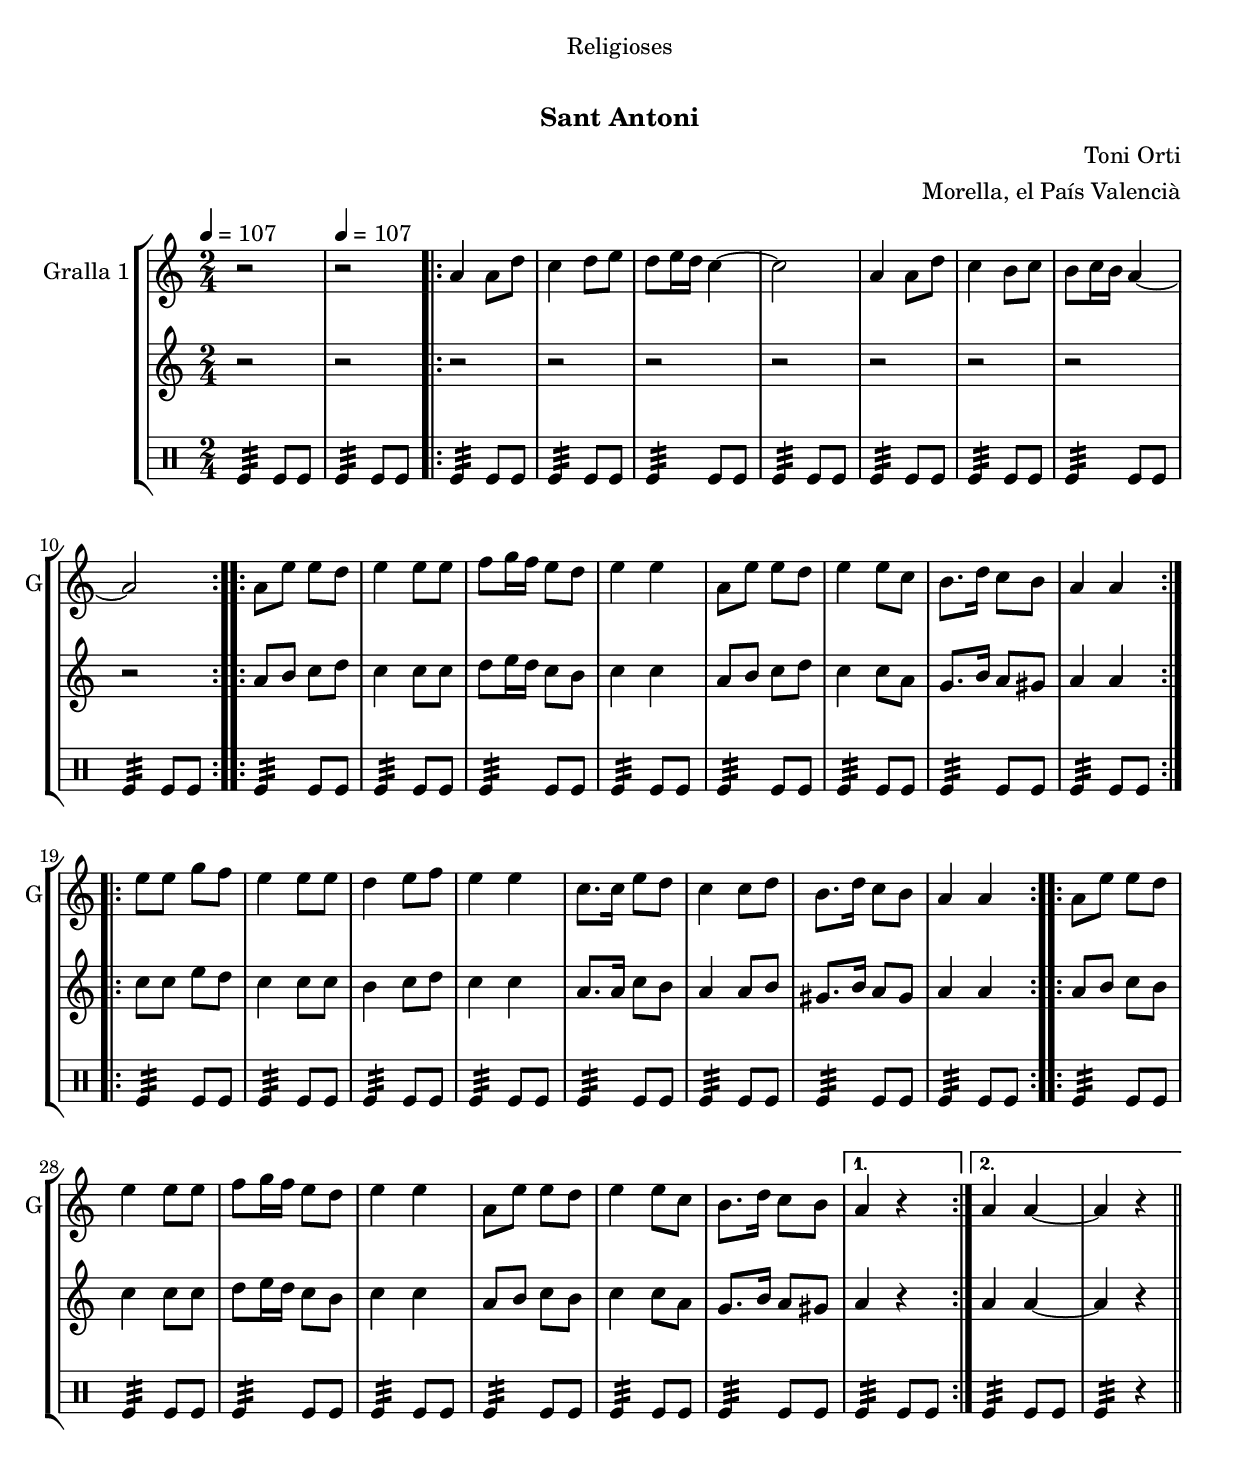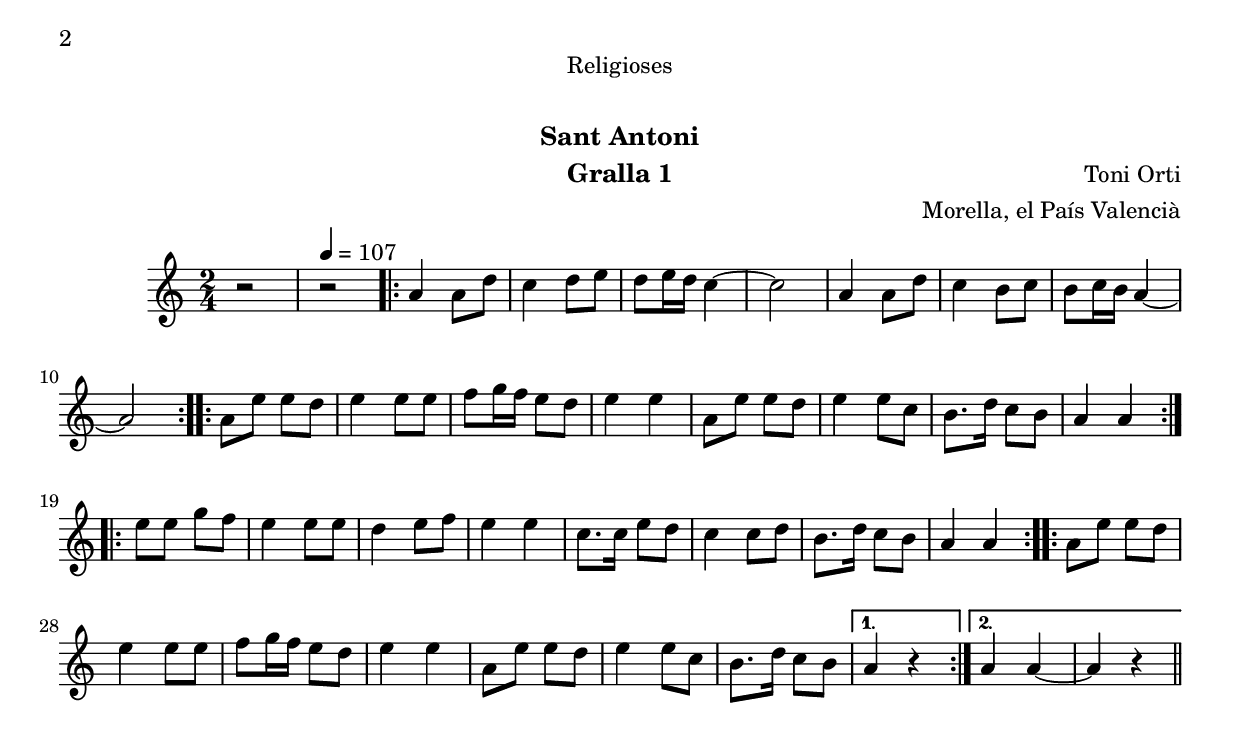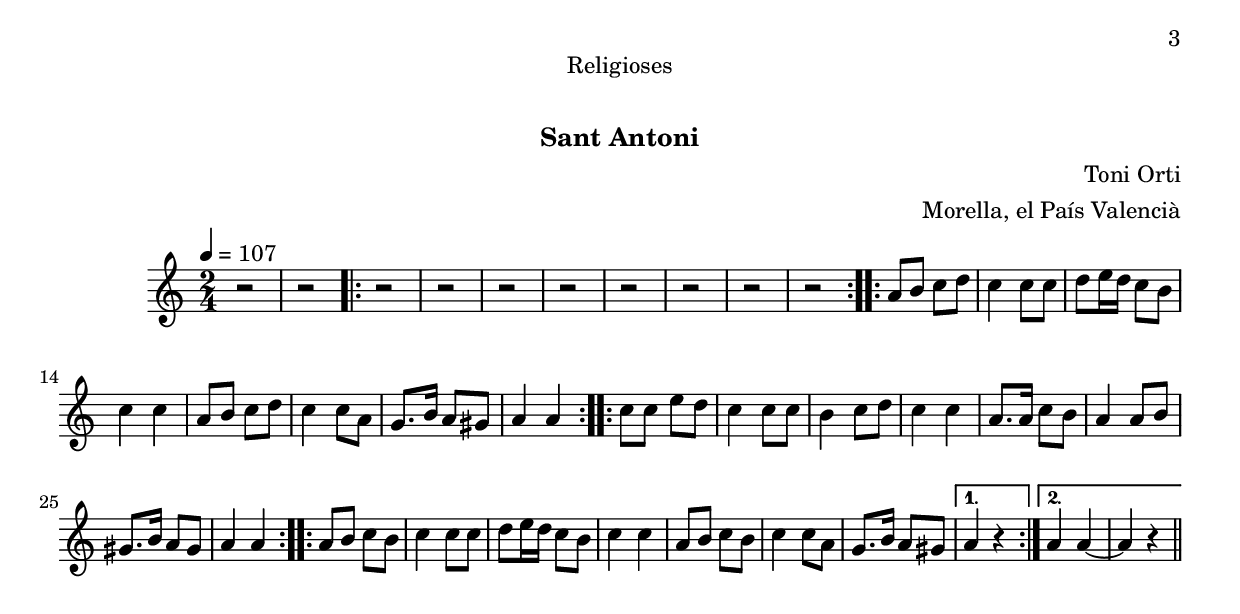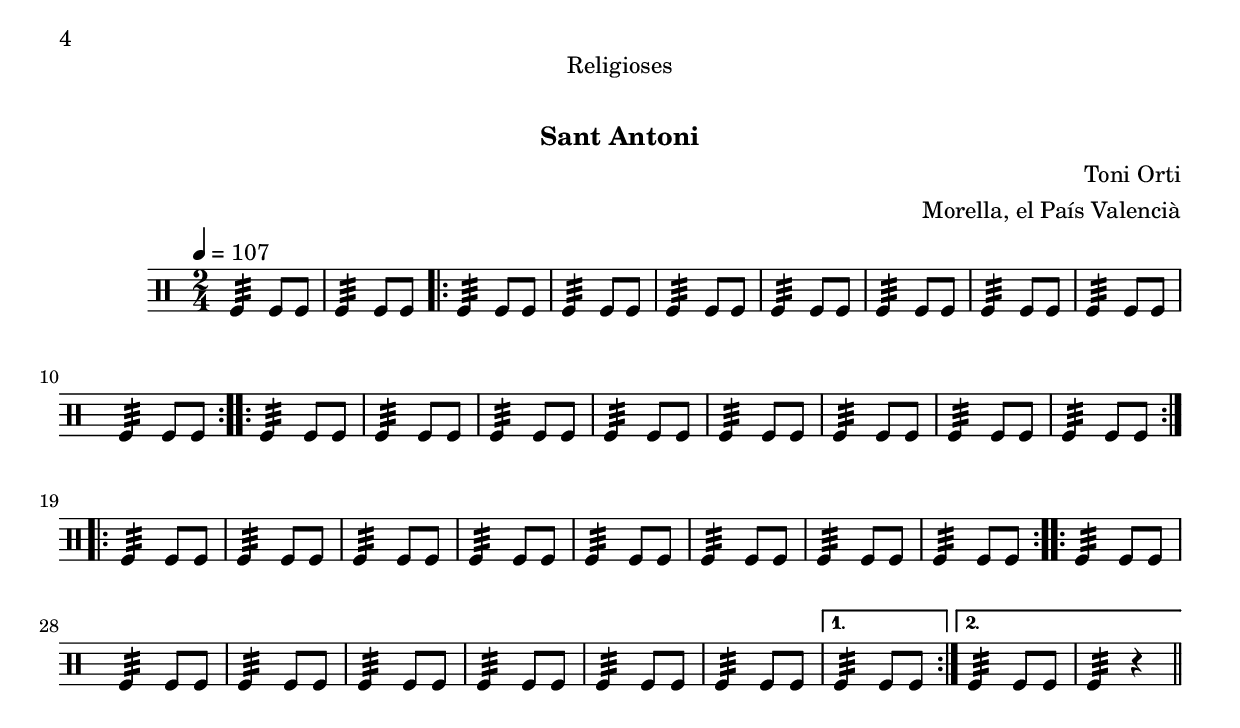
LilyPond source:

\version "2.16.0"

\header {
  dedication="Religioses"
  title="  "
  subtitle="Sant Antoni"
  subsubtitle=""
  poet=""
  meter=""
  piece=""
  composer="Toni Orti"
  arranger="Morella, el País Valencià"
  opus=""
  instrument=""
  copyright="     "
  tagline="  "
}

liniaroAa =
\relative a'
{
  \clef treble
  \key c \major
  \time 2/4
  r2 \tempo 4 = 107  |
  r2  |
  \repeat volta 2 { a4 a8 d  |
  c4 d8 e  |
  %05
  d8 e16 d c4 ~  |
  c2  |
  a4 a8 d  |
  c4 b8 c  |
  b8 c16 b a4 ~  |
  %10
  a2  | }
  \repeat volta 2 { a8 e' e d  |
  e4 e8 e  |
  f8 g16 f e8 d  |
  e4 e  |
  %15
  a,8 e' e d  |
  e4 e8 c  |
  b8. d16 c8 b  |
  a4 a  | }
  \repeat volta 2 { e'8 e g f  |
  %20
  e4 e8 e  |
  d4 e8 f  |
  e4 e  |
  c8. c16 e8 d  |
  c4 c8 d  |
  %25
  b8. d16 c8 b  |
  a4 a  | }
  \repeat volta 2 { a8 e' e d  |
  e4 e8 e  |
  f8 g16 f e8 d  |
  %30
  e4 e  |
  a,8 e' e d  |
  e4 e8 c  |
  b8. d16 c8 b }
  \alternative { { a4 r }
  %35
  { a4 a ~  |
  a4 r4 } } \bar "||" % kompletite
}

liniaroAb =
\relative a'
{
  \tempo 4 = 107
  \clef treble
  \key c \major
  \time 2/4
  r2  |
  r2  |
  \repeat volta 2 { r2  |
  r2  |
  %05
  r2  |
  r2  |
  r2  |
  r2  |
  r2  |
  %10
  r2  | }
  \repeat volta 2 { a8 b c d  |
  c4 c8 c  |
  d8 e16 d c8 b  |
  c4 c  |
  %15
  a8 b c d  |
  c4 c8 a  |
  g8. b16 a8 gis  |
  a4 a  | }
  \repeat volta 2 { c8 c e d  |
  %20
  c4 c8 c  |
  b4 c8 d  |
  c4 c  |
  a8. a16 c8 b  |
  a4 a8 b  |
  %25
  gis8. b16 a8 gis  |
  a4 a  | }
  \repeat volta 2 { a8 b c b  |
  c4 c8 c  |
  d8 e16 d c8 b  |
  %30
  c4 c  |
  a8 b c b  |
  c4 c8 a  |
  g8. b16 a8 gis }
  \alternative { { a4 r }
  %35
  { a4 a ~  |
  a4 r4 } } \bar "||" % kompletite
}

liniaroAc =
\drummode
{
  \tempo 4 = 107
  \time 2/4
  tomfl4:32 tomfl8 tomfl  |
  tomfl4:32 tomfl8 tomfl  |
  \repeat volta 2 { tomfl4:32 tomfl8 tomfl  |
  tomfl4:32 tomfl8 tomfl  |
  %05
  tomfl4:32 tomfl8 tomfl  |
  tomfl4:32 tomfl8 tomfl  |
  tomfl4:32 tomfl8 tomfl  |
  tomfl4:32 tomfl8 tomfl  |
  tomfl4:32 tomfl8 tomfl  |
  %10
  tomfl4:32 tomfl8 tomfl  | }
  \repeat volta 2 { tomfl4:32 tomfl8 tomfl  |
  tomfl4:32 tomfl8 tomfl  |
  tomfl4:32 tomfl8 tomfl  |
  tomfl4:32 tomfl8 tomfl  |
  %15
  tomfl4:32 tomfl8 tomfl  |
  tomfl4:32 tomfl8 tomfl  |
  tomfl4:32 tomfl8 tomfl  |
  tomfl4:32 tomfl8 tomfl  | }
  \repeat volta 2 { tomfl4:32 tomfl8 tomfl  |
  %20
  tomfl4:32 tomfl8 tomfl  |
  tomfl4:32 tomfl8 tomfl  |
  tomfl4:32 tomfl8 tomfl  |
  tomfl4:32 tomfl8 tomfl  |
  tomfl4:32 tomfl8 tomfl  |
  %25
  tomfl4:32 tomfl8 tomfl  |
  tomfl4:32 tomfl8 tomfl  | }
  \repeat volta 2 { tomfl4:32 tomfl8 tomfl  |
  tomfl4:32 tomfl8 tomfl  |
  tomfl4:32 tomfl8 tomfl  |
  %30
  tomfl4:32 tomfl8 tomfl  |
  tomfl4:32 tomfl8 tomfl  |
  tomfl4:32 tomfl8 tomfl  |
  tomfl4:32 tomfl8 tomfl }
  \alternative { { tomfl4:32 tomfl8 tomfl }
  %35
  { tomfl4:32 tomfl8 tomfl  |
  tomfl4:32 r } } \bar "||"
}

\bookpart {
  \score {
    \new StaffGroup {
      \override Score.RehearsalMark #'self-alignment-X = #LEFT
      <<
        \new Staff \with {instrumentName = #"Gralla 1" shortInstrumentName = #"G"} \liniaroAa
        \new Staff \with {instrumentName = #"" shortInstrumentName = #" "} \liniaroAb
        \new DrumStaff \with {instrumentName = #"" shortInstrumentName = #" "} \liniaroAc
      >>
    }
    \layout {}
  }\score { \unfoldRepeats
    \new StaffGroup {
      \override Score.RehearsalMark #'self-alignment-X = #LEFT
      <<
        \new Staff \with {instrumentName = #"Gralla 1" shortInstrumentName = #"G"} \liniaroAa
        \new Staff \with {instrumentName = #"" shortInstrumentName = #" "} \liniaroAb
        \new DrumStaff \with {instrumentName = #"" shortInstrumentName = #" "} \liniaroAc
      >>
    }
    \midi {}
  }
}

\bookpart {
  \header {instrument="Gralla 1"}
  \score {
    \new StaffGroup {
      \override Score.RehearsalMark #'self-alignment-X = #LEFT
      <<
        \new Staff \liniaroAa
      >>
    }
    \layout {}
  }\score { \unfoldRepeats
    \new StaffGroup {
      \override Score.RehearsalMark #'self-alignment-X = #LEFT
      <<
        \new Staff \liniaroAa
      >>
    }
    \midi {}
  }
}

\bookpart {
  \header {instrument=""}
  \score {
    \new StaffGroup {
      \override Score.RehearsalMark #'self-alignment-X = #LEFT
      <<
        \new Staff \liniaroAb
      >>
    }
    \layout {}
  }\score { \unfoldRepeats
    \new StaffGroup {
      \override Score.RehearsalMark #'self-alignment-X = #LEFT
      <<
        \new Staff \liniaroAb
      >>
    }
    \midi {}
  }
}

\bookpart {
  \header {instrument=""}
  \score {
    \new StaffGroup {
      \override Score.RehearsalMark #'self-alignment-X = #LEFT
      <<
        \new DrumStaff \liniaroAc
      >>
    }
    \layout {}
  }\score { \unfoldRepeats
    \new StaffGroup {
      \override Score.RehearsalMark #'self-alignment-X = #LEFT
      <<
        \new DrumStaff \liniaroAc
      >>
    }
    \midi {}
  }
}

